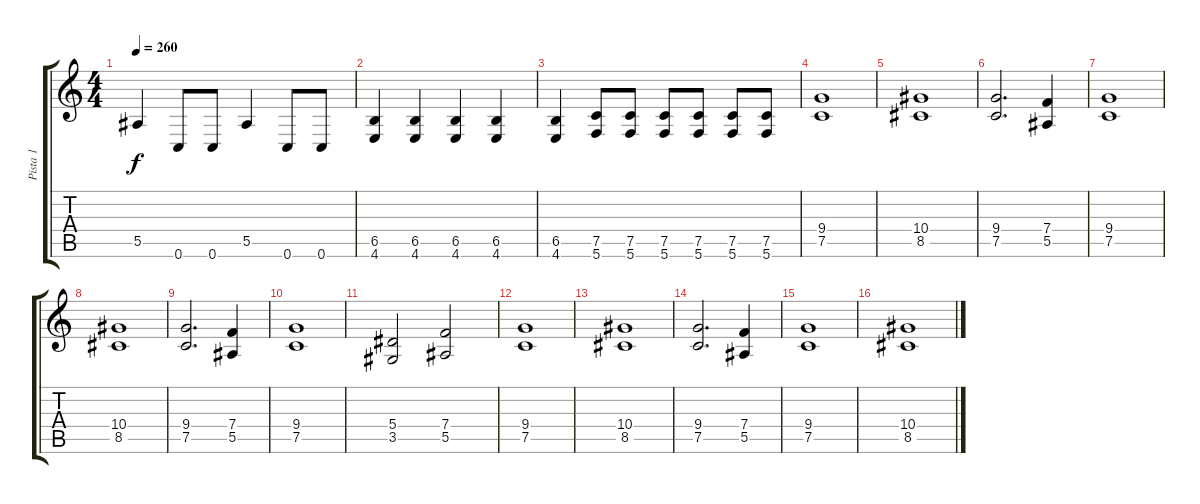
\track ("Pista 1" "Pista 1") {instrument distortionguitar}
\staff {score tabs}
\tuning (C4 G3 Eb3 Bb2 F2 C2) {hide}
\ts (4 4)
\tempo 260
\clef g2
\ks c
5.5.4{dy f} 0.6.8 0.6.8 5.5.4 0.6.8 0.6.8 |
(6.5 4.6).4 (6.5 4.6).4 (6.5 4.6).4 (6.5 4.6).4 |
(6.5 4.6).4 (7.5 5.6).8 (7.5 5.6).8 (7.5 5.6).8 (7.5 5.6).8 (7.5 5.6).8 (7.5 5.6).8 |
(9.4 7.5).1 |
(10.4 8.5).1 |
(9.4 7.5).2{d} (7.4 5.5).4 |
(9.4 7.5).1 |
(10.4 8.5).1 |
(9.4 7.5).2{d} (7.4 5.5).4 |
(9.4 7.5).1 |
(5.4 3.5).2 (7.4 5.5).2 |
(9.4 7.5).1 |
(10.4 8.5).1 |
(9.4 7.5).2{d} (7.4 5.5).4 |
(9.4 7.5).1 |
(10.4 8.5).1
